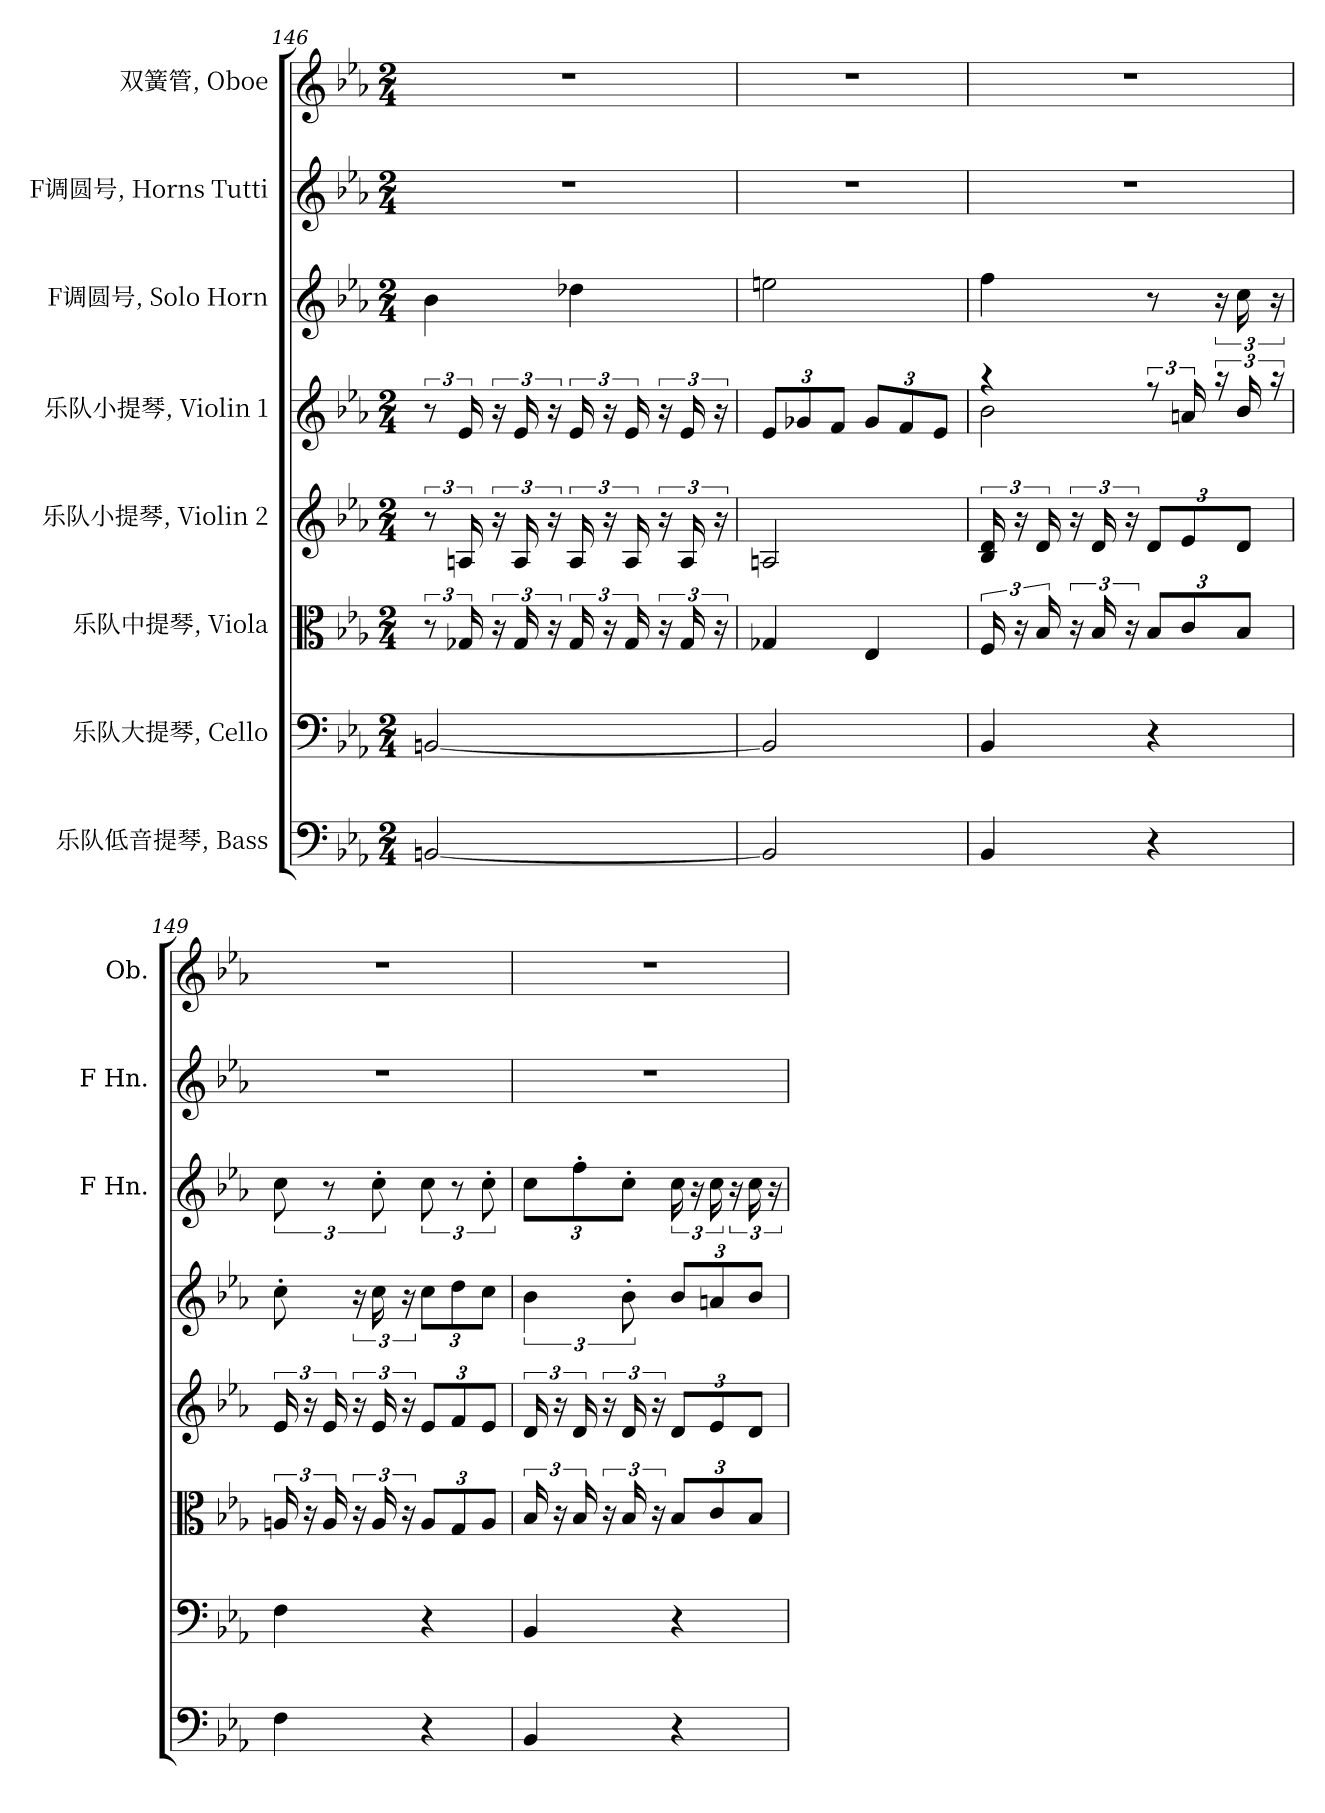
**kern	**kern	**kern	**kern	**kern	**kern	**kern	**kern
*part8	*part7	*part6	*part5	*part4	*part3	*part2	*part1
*staff8	*staff7	*staff6	*staff5	*staff4	*staff3	*staff2	*staff1
*I"乐队低音提琴, Bass	*I"乐队大提琴, Cello	*I"乐队中提琴, Viola	*I"乐队小提琴, Violin 2	*I"乐队小提琴, Violin 1	*I"F调圆号, Solo Horn	*I"F调圆号, Horns Tutti	*I"双簧管, Oboe
*	*	*	*	*	*I'F Hn.	*I'F Hn.	*I'Ob.
*clefF4	*clefF4	*clefC3	*clefG2	*clefG2	*clefG2	*clefG2	*clefG2
*ITrd7c12	*	*	*	*	*ITrd4c7	*ITrd4c7	*
*k[b-e-a-]	*k[b-e-a-]	*k[b-e-a-]	*k[b-e-a-]	*k[b-e-a-]	*k[b-e-a-d-]	*k[b-e-a-d-]	*k[b-e-a-]
*M2/4	*M2/4	*M2/4	*M2/4	*M2/4	*M2/4	*M2/4	*M2/4
=146	=146	=146	=146	=146	=146	=146	=146
[2BBBn/	[2BBn/	12r	12r	12r	4e-\	2r	2r
.	.	24G-X/	24An/	24e-/	.	.	.
.	.	24r	24r	24r	.	.	.
.	.	24G-/	24A/	24e-/	.	.	.
.	.	24r	24r	24r	.	.	.
.	.	24G-/	24A/	24e-/	4g-X\	.	.
.	.	24r	24r	24r	.	.	.
.	.	24G-/	24A/	24e-/	.	.	.
.	.	24r	24r	24r	.	.	.
.	.	24G-/	24A/	24e-/	.	.	.
.	.	24r	24r	24r	.	.	.
=147	=147	=147	=147	=147	=147	=147	=147
*	*	*	*	*Xbrackettup	*	*	*
2BBB/]	2BB/]	4G-X/	2An/	12e-/L	2an\	2r	2r
.	.	.	.	12g-X/	.	.	.
.	.	.	.	12f/J	.	.	.
.	.	4E-/	.	12g-/L	.	.	.
.	.	.	.	12f/	.	.	.
.	.	.	.	12e-/J	.	.	.
!!LO:PB:g=z
=148	=148	=148	=148	=148	=148	=148	=148
*	*	*	*	*^	*	*	*
4BBB-/	4BB-/	24F/	24B-/ 24d/	4r	2b-\	4b-\	2r	2r
.	.	24r	24r	.	.	.	.	.
.	.	24B-/	24d/	.	.	.	.	.
.	.	24r	24r	.	.	.	.	.
.	.	24B-/	24d/	.	.	.	.	.
.	.	24r	24r	.	.	.	.	.
*	*	*Xbrackettup	*Xbrackettup	*brackettup	*	*	*	*
4r	4r	12B-/L	12d/L	12r	.	8r	.	.
.	.	12c/	12e-/	24an/	.	.	.	.
.	.	.	.	24r	.	24r	.	.
.	.	12B-/J	12d/J	24b-/	.	24f\	.	.
.	.	.	.	24r	.	24r	.	.
*	*	*	*	*v	*v	*	*	*
=149	=149	=149	=149	=149	=149	=149	=149
*	*	*brackettup	*brackettup	*	*	*	*
4FF\	4F\	24An/	24e-/	8cc'\	12f\	2r	2r
.	.	24r	24r	.	.	.	.
.	.	24A/	24e-/	.	12r	.	.
.	.	24r	24r	24r	.	.	.
.	.	24A/	24e-/	24cc\	12f'\	.	.
.	.	24r	24r	24r	.	.	.
*	*	*Xbrackettup	*Xbrackettup	*Xbrackettup	*	*	*
4r	4r	12A/L	12e-/L	12cc\L	12f\	.	.
.	.	12G/	12f/	12dd\	12r	.	.
.	.	12A/J	12e-/J	12cc\J	12f'\	.	.
=150	=150	=150	=150	=150	=150	=150	=150
*	*	*brackettup	*brackettup	*brackettup	*Xbrackettup	*	*
4BBB-/	4BB-/	24B-/	24d/	6b-\	12f\L	2r	2r
.	.	24r	24r	.	.	.	.
.	.	24B-/	24d/	.	12b-'\	.	.
.	.	24r	24r	.	.	.	.
.	.	24B-/	24d/	12b-'\	12f'\J	.	.
.	.	24r	24r	.	.	.	.
*	*	*Xbrackettup	*Xbrackettup	*Xbrackettup	*brackettup	*	*
4r	4r	12B-/L	12d/L	12b-/L	24f\	.	.
.	.	.	.	.	24r	.	.
.	.	12c/	12e-/	12an/	24f\	.	.
.	.	.	.	.	24r	.	.
.	.	12B-/J	12d/J	12b-/J	24f\	.	.
.	.	.	.	.	24r	.	.
=	=	=	=	=	=	=	=
*-	*-	*-	*-	*-	*-	*-	*-
